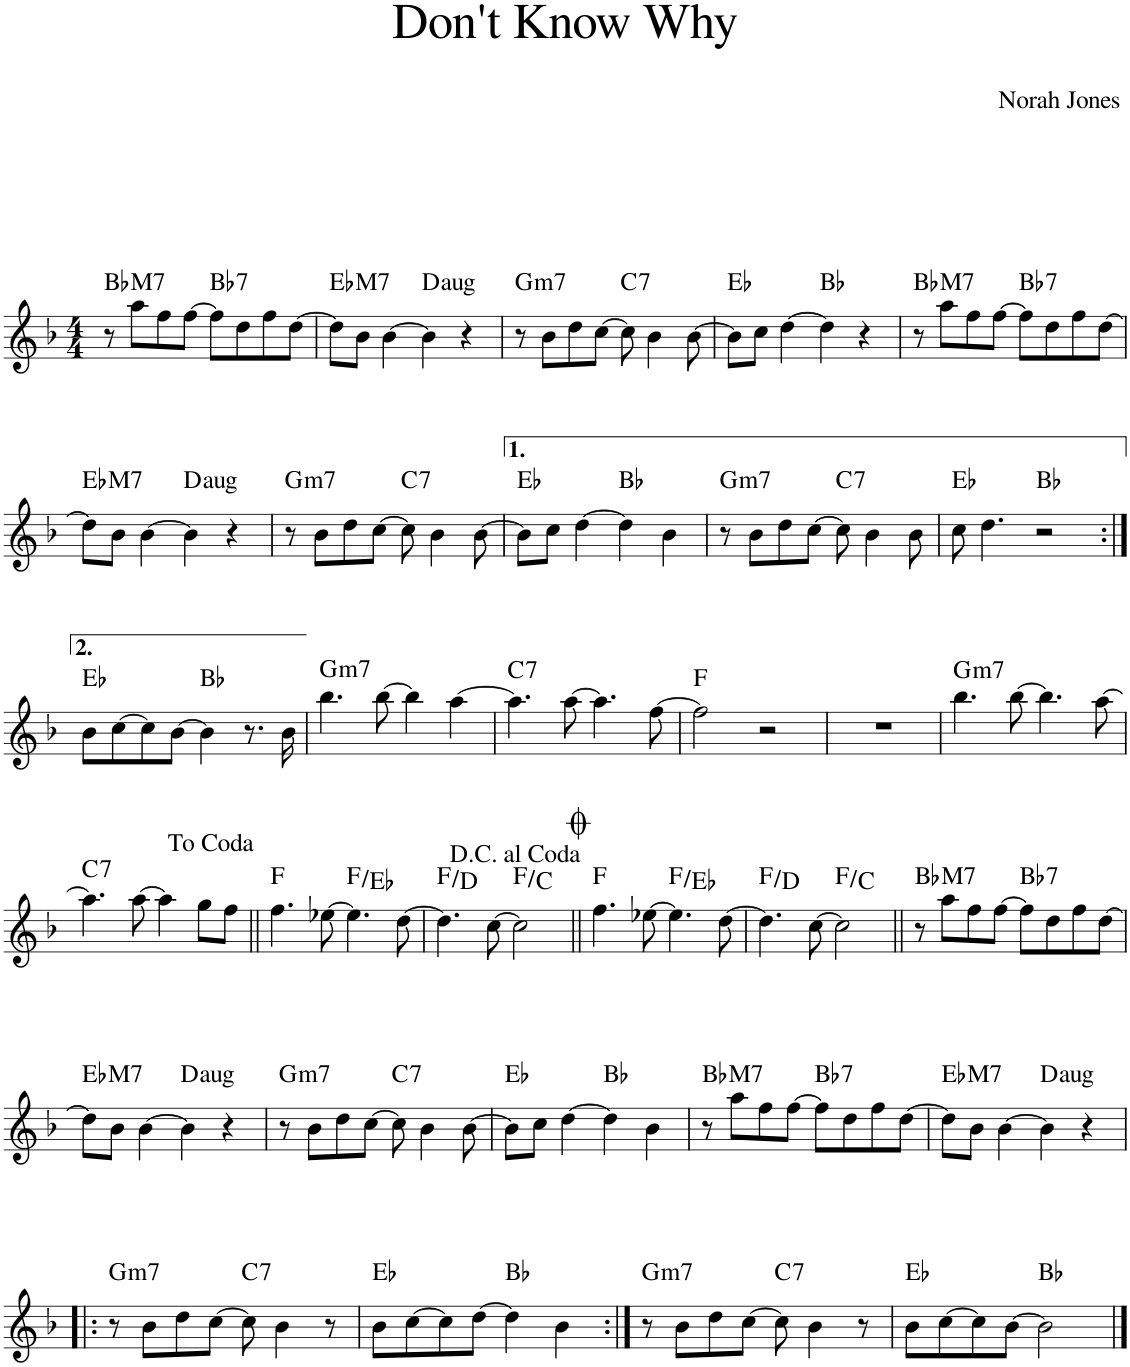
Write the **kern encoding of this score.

**kern	**harte
*part1	*part1
*staff1	*
*I"Piano	*
*I'Pno.	*
*clefG2	*
*k[b-]	*
*M4/4	*
=1	=1
!	!LO:H:kt=M7
8r	Bb:maj7
8aa\L	.
8ff\	.
[8ff\J	.
!	!LO:H:kt=7
8ff\L]	Bb:7
8dd\	.
8ff\	.
[8dd\J	.
=2	=2
!	!LO:H:kt=M7
8dd\L]	Eb:maj7
8b-\J	.
[4b-\	.
!	!LO:H:kt=aug
4b-\]	D:aug
4r	.
=3	=3
!	!LO:H:kt=m7
8r	G:min7
8b-\L	.
8dd\	.
[8cc\J	.
!	!LO:H:kt=7
8cc\]	C:7
4b-\	.
[8b-\	.
=4	=4
8b-\L]	Eb:maj
8cc\J	.
[4dd\	.
4dd\]	Bb:maj
4r	.
=5	=5
!	!LO:H:kt=M7
8r	Bb:maj7
8aa\L	.
8ff\	.
[8ff\J	.
!	!LO:H:kt=7
8ff\L]	Bb:7
8dd\	.
8ff\	.
[8dd\J	.
!!LO:LB:g=z
=6	=6
!	!LO:H:kt=M7
8dd\L]	Eb:maj7
8b-\J	.
[4b-\	.
!	!LO:H:kt=aug
4b-\]	D:aug
4r	.
=7	=7
!	!LO:H:kt=m7
8r	G:min7
8b-\L	.
8dd\	.
[8cc\J	.
!	!LO:H:kt=7
8cc\]	C:7
4b-\	.
[8b-\	.
=8	=8
8b-\L]	Eb:maj
8cc\J	.
[4dd\	.
4dd\]	Bb:maj
4b-\	.
=9	=9
!	!LO:H:kt=m7
8r	G:min7
8b-\L	.
8dd\	.
[8cc\J	.
!	!LO:H:kt=7
8cc\]	C:7
4b-\	.
8b-\	.
=10	=10
8cc\	Eb:maj
4.dd\	.
2r	Bb:maj
!!LO:LB:g=z
=11:|!	=11:|!
8b-\L	Eb:maj
[8cc\	.
8cc\]	.
[8b-\J	.
4b-\]	Bb:maj
8.r	.
16b-\	.
=12	=12
!	!LO:H:kt=m7
4.bb-\	G:min7
[8bb-\	.
4bb-\]	.
[4aa\	.
=13	=13
!	!LO:H:kt=7
4.aa\]	C:7
[8aa\	.
4.aa\]	.
[8ff\	.
=14	=14
2ff\]	F:maj
2r	.
=15	=15
1r	.
=16	=16
!	!LO:H:kt=m7
4.bb-\	G:min7
[8bb-\	.
4.bb-\]	.
[8aa\	.
!!LO:LB:g=z
=17	=17
!	!LO:H:kt=7
4.aa\]	C:7
[8aa\	.
4aa\]	.
8gg\L	.
8ff\J	.
=18||	=18||
4.ff\	F:maj
[8ee-X\	.
4.ee-\]	F:maj/b7
[8dd\	.
=19	=19
4.dd\]	F:maj/6
[8cc\	.
2cc\]	F:maj/5
=20||	=20||
4.ff\	F:maj
[8ee-X\	.
4.ee-\]	F:maj/b7
[8dd\	.
=21	=21
4.dd\]	F:maj/6
[8cc\	.
2cc\]	F:maj/5
=22||	=22||
!	!LO:H:kt=M7
8r	Bb:maj7
8aa\L	.
8ff\	.
[8ff\J	.
!	!LO:H:kt=7
8ff\L]	Bb:7
8dd\	.
8ff\	.
[8dd\J	.
!!LO:LB:g=z
=23	=23
!	!LO:H:kt=M7
8dd\L]	Eb:maj7
8b-\J	.
[4b-\	.
!	!LO:H:kt=aug
4b-\]	D:aug
4r	.
=24	=24
!	!LO:H:kt=m7
8r	G:min7
8b-\L	.
8dd\	.
[8cc\J	.
!	!LO:H:kt=7
8cc\]	C:7
4b-\	.
[8b-\	.
=25	=25
8b-\L]	Eb:maj
8cc\J	.
[4dd\	.
4dd\]	Bb:maj
4b-\	.
=26	=26
!	!LO:H:kt=M7
8r	Bb:maj7
8aa\L	.
8ff\	.
[8ff\J	.
!	!LO:H:kt=7
8ff\L]	Bb:7
8dd\	.
8ff\	.
[8dd\J	.
=27	=27
!	!LO:H:kt=M7
8dd\L]	Eb:maj7
8b-\J	.
[4b-\	.
!	!LO:H:kt=aug
4b-\]	D:aug
4r	.
!!LO:LB:g=z
=28!|:	=28!|:
!	!LO:H:kt=m7
8r	G:min7
8b-\L	.
8dd\	.
[8cc\J	.
!	!LO:H:kt=7
8cc\]	C:7
4b-\	.
8r	.
=29	=29
8b-\L	Eb:maj
[8cc\	.
8cc\]	.
[8dd\J	.
4dd\]	Bb:maj
4b-\	.
=30:|!	=30:|!
!	!LO:H:kt=m7
8r	G:min7
8b-\L	.
8dd\	.
[8cc\J	.
!	!LO:H:kt=7
8cc\]	C:7
4b-\	.
8r	.
=31	=31
8b-\L	Eb:maj
[8cc\	.
8cc\]	.
[8b-\J	.
2b-\]	Bb:maj
==	==
*-	*-
